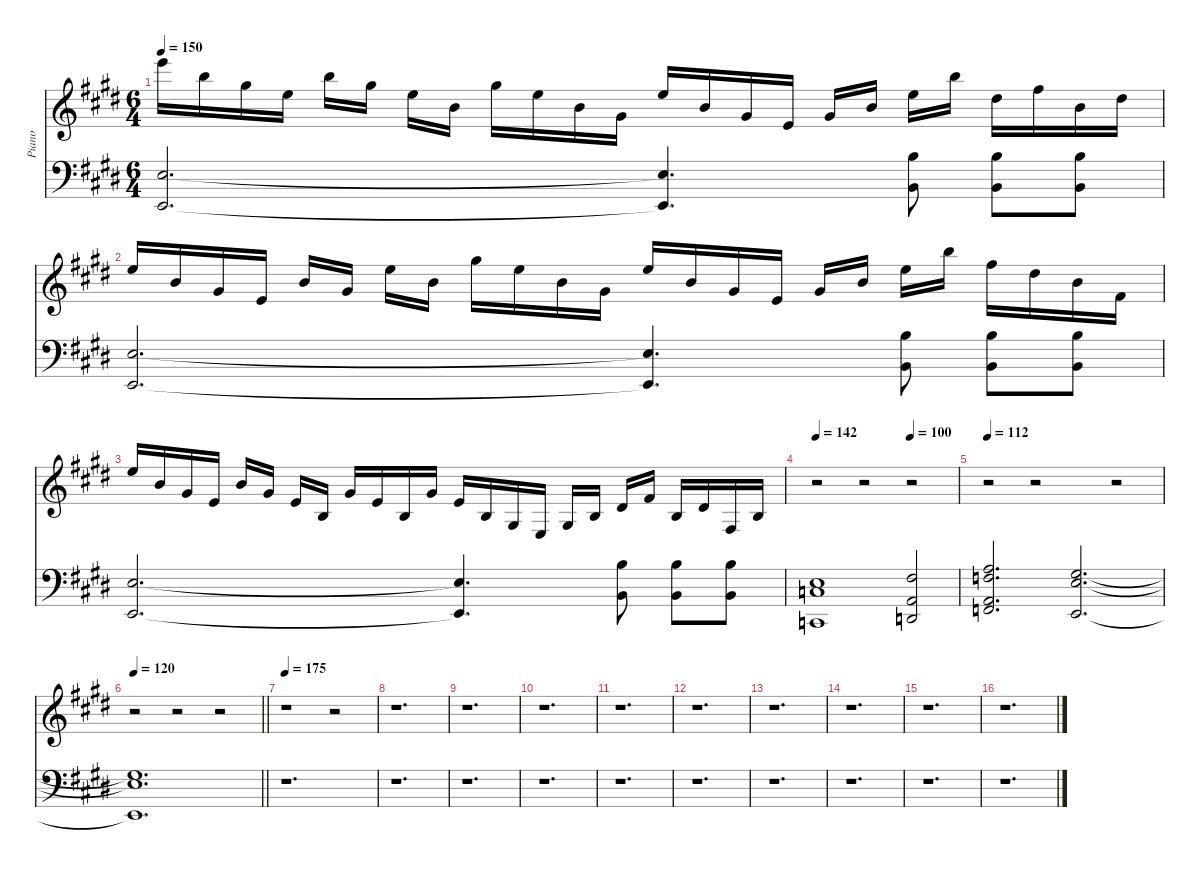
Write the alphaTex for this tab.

\defaultSystemsLayout 4
\hideDynamics
\bracketExtendMode nobrackets
\firstSystemTrackNameMode fullname
\otherSystemsTrackNameMode fullname
\otherSystemsTrackNameOrientation horizontal
\track ("Piano" "pno.") {instrument acousticgrandpiano}
\staff {score}
\tuning (E3 B2 G2 D2 A1 E1 B1)
\ts (6 4)
\tempo 150
\clef g2
\ks e
60.6{acc forcenatural}.16{dy f} 55.6{acc forcenatural}.16 52.6{acc #}.16 48.6{acc forcenatural}.16 55.6{acc forcenatural}.16 52.6{acc #}.16{beam split} 48.6{acc forcenatural}.16 43.6{acc forcenatural}.16 42.4{acc #}.16 38.4{acc forcenatural}.16 38.5{acc forcenatural}.16 35.5{acc #}.16 43.5{acc forcenatural}.16 43.6{acc forcenatural}.16 40.6{acc #}.16 36.6{acc forcenatural}.16 40.6{acc #}.16 43.6{acc forcenatural}.16{beam split} 48.6{acc forcenatural}.16 48.7{acc forcenatural}.16 40.7{acc #}.16 43.7{acc #}.16 43.6{acc forcenatural}.16 42.5{acc #}.16 |
43.5{acc forcenatural}.16 43.6{acc forcenatural}.16 40.6{acc #}.16 36.6{acc forcenatural}.16 36.7{acc forcenatural}.16 33.7{acc #}.16{beam split} 29.7{acc forcenatural}.16{ot 8vb} 31.6{acc forcenatural}.16{ot 8vb} 30.4{acc #}.16{ot 8vb} 26.4{acc forcenatural}.16{ot 8vb} 26.5{acc forcenatural}.16{ot 8vb} 28.6{acc #}.16{ot 8vb} 31.5{acc forcenatural}.16{ot 8vb} 31.6{acc forcenatural}.16{ot 8vb} 28.6{acc #}.16{ot 8vb} 24.6{acc forcenatural}.16{ot 8vb} 23.5{acc #}.16{ot 8vb} 21.4{acc forcenatural}.16{ot 8vb beam split} 21.3{acc forcenatural}.16{ot 8vb} 19.1{acc forcenatural}.16{ot 8vb} 19.2{acc #}.16{ot 8vb} 16.2{acc #}.16{ot 8vb} 16.3{acc forcenatural}.16{ot 8vb} 16.4{acc #}.16{ot 8vb} |
17.2{acc forcenatural}.16{ot 8vb} 16.3{acc forcenatural}.16{ot 8vb} 13.3{acc #}.16{ot 8vb} 14.4{acc forcenatural}.16{ot 8vb} 12.2{acc forcenatural}.16{ot 8vb} 9.2{acc #}.16{ot 8vb beam split} 9.3{acc forcenatural}.16{ot 8vb} 9.4{acc forcenatural}.16{ot 8vb} 9.2{acc #}.16{ot 8vb} 9.3{acc forcenatural}.16{ot 8vb} 9.4{acc forcenatural}.16{ot 8vb} 9.2{acc #}.16{ot 8vb} 9.3{acc forcenatural}.16{ot 8vb} 9.4{acc forcenatural}.16{ot 8vb} 11.5{acc #}.16{ot 8vb} 12.6{acc forcenatural}.16{ot 8vb} 11.5{acc #}.16{ot 8vb} 9.4{acc forcenatural}.16{ot 8vb beam split} 8.3{acc #}.16{ot 8vb} 7.2{acc #}.16{ot 8vb} 4.3{acc forcenatural}.16{ot 8vb} 4.2{acc #}.16{ot 8vb} 4.4{acc #}.16{ot 8vb} 4.3{acc forcenatural}.16{ot 8vb} |
\tempo 142
\tempo (100 0.666667)
r.2 r.2 r.2 |
\tempo 112
r.2 r.2 r.2 |
\tempo 120
\barLineRight lightlight
r.2 r.2 r.2 |
\tempo 175
r.1 r.2 |
r.1{d} |
r.1{d} |
r.1{d} |
r.1{d} |
r.1{d} |
r.1{d} |
r.1{d} |
r.1{d} |
r.1{d}
\staff {score}
\tuning (E3 B2 G2 D2 A1 E1 B1)
\clef f4
\ottava regular
\simile none
\ks e
(0.1{acc forcenatural} 7.5{acc forcenatural}).2{d dy f} (0.1{t acc forcenatural} 7.5{t acc forcenatural}).4{d beam split} (7.1{acc forcenatural} 0.2{acc forcenatural}).8 (7.1{acc forcenatural} 0.2{acc forcenatural}).8 (7.1{acc forcenatural} 0.2{acc forcenatural}).8 |
(0.1{acc forcenatural} 7.5{acc forcenatural}).2{d} (0.1{t acc forcenatural} 7.5{t acc forcenatural}).4{d beam split} (7.1{acc forcenatural} 0.2{acc forcenatural}).8 (7.1{acc forcenatural} 0.2{acc forcenatural}).8 (7.1{acc forcenatural} 0.2{acc forcenatural}).8 |
(0.1{acc forcenatural} 7.5{acc forcenatural}).2{d} (0.1{t acc forcenatural} 7.5{t acc forcenatural}).4{d} (7.1{acc forcenatural} 0.2{acc forcenatural}).8 (7.1{acc forcenatural} 0.2{acc forcenatural}).8 (7.1{acc forcenatural} 0.2{acc forcenatural}).8 |
(3.5{acc forcenatural} 0.1{acc forcenatural} 1.2{acc forcenatural}).1 (0.4{acc forcenatural} 2.1{acc #} 2.3{acc forcenatural}).2 |
(6.2{acc forcenatural} 3.4{acc forcenatural} 5.1{acc forcenatural} 2.3{acc forcenatural}).2{d} (5.2{acc forcenatural} 4.1{acc #} 2.4{acc forcenatural}).2{d} |
\barLineRight lightlight
(4.1{t acc #} 5.2{t acc forcenatural} 2.4{t acc forcenatural}).1{d} |
r.1{d} |
r.1{d} |
r.1{d} |
r.1{d} |
r.1{d} |
r.1{d} |
r.1{d} |
r.1{d} |
r.1{d} |
r.1{d}
